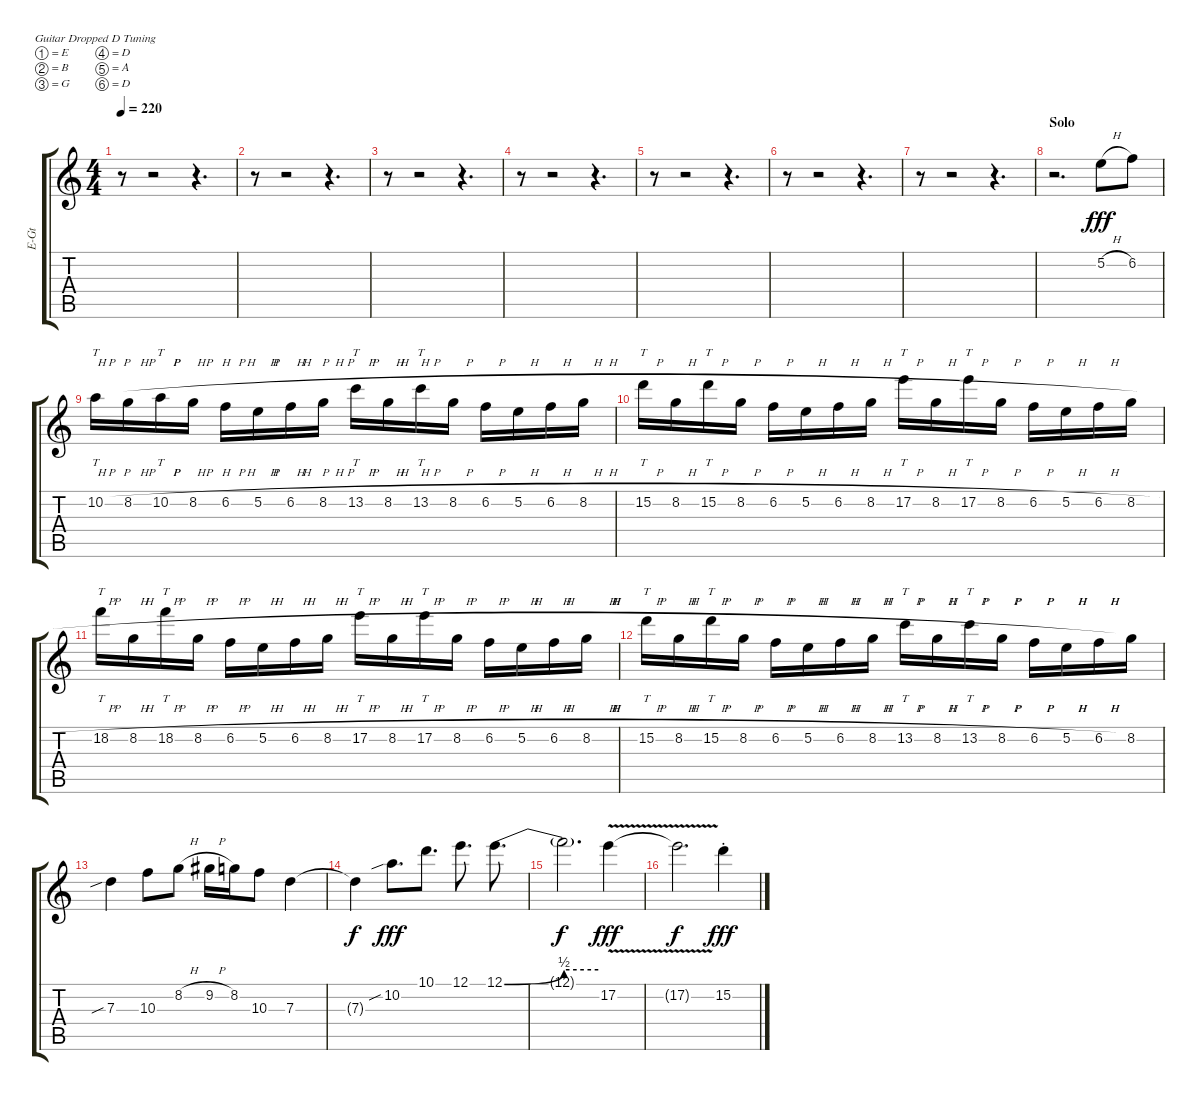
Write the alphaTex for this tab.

\bracketExtendMode groupsimilarinstruments
\otherSystemsTrackNameOrientation horizontal
\track ("Lead guitar" "E-Gt") {instrument overdrivenguitar}
\staff {score tabs}
\tuning (E4 B3 G3 D3 A2 D2)
\ts (4 4)
\tempo 220
\clef g2
\ks c
r.8{dy f beam Down} r.2{beam Down} r.4{d beam Down} |
r.8{beam Down} r.2{beam Down} r.4{d beam Down} |
r.8{beam Down} r.2{beam Down} r.4{d beam Down} |
r.8{beam Down} r.2{beam Down} r.4{d beam Down} |
r.8{beam Down} r.2{beam Down} r.4{d beam Down} |
r.8{beam Down} r.2{beam Down} r.4{d beam Down} |
r.8{beam Down} r.2{beam Down} r.4{d beam Down} |
\section ("" "Solo")
r.2{d instrument overdrivenguitar beam Down} 5.2{h}.8{dy fff beam Down} 6.2.8{beam Down} |
10.2{h}.16{tt beam Down} 8.2{h}.16{beam Down} 10.2{h}.16{tt beam Down} 8.2{h}.16{beam Down} 6.2{h}.16{beam Down} 5.2{h}.16{beam Down} 6.2{h}.16{beam Down} 8.2{h}.16{beam Down} 13.2{h}.16{tt beam Down} 8.2{h}.16{beam Down} 13.2{h}.16{tt beam Down} 8.2{h}.16{beam Down} 6.2{h}.16{beam Down} 5.2{h}.16{beam Down} 6.2{h}.16{beam Down} 8.2{h}.16{beam Down} |
15.2{h}.16{tt beam Down} 8.2{h}.16{beam Down} 15.2{h}.16{tt beam Down} 8.2{h}.16{beam Down} 6.2{h}.16{beam Down} 5.2{h}.16{beam Down} 6.2{h}.16{beam Down} 8.2{h}.16{beam Down} 17.2{h}.16{tt beam Down} 8.2{h}.16{beam Down} 17.2{h}.16{tt beam Down} 8.2{h}.16{beam Down} 6.2{h}.16{beam Down} 5.2{h}.16{beam Down} 6.2{h}.16{beam Down} 8.2{h}.16{beam Down} |
18.2{h}.16{tt beam Down} 8.2{h}.16{beam Down} 18.2{h}.16{tt beam Down} 8.2{h}.16{beam Down} 6.2{h}.16{beam Down} 5.2{h}.16{beam Down} 6.2{h}.16{beam Down} 8.2{h}.16{beam Down} 17.2{h}.16{tt beam Down} 8.2{h}.16{beam Down} 17.2{h}.16{tt beam Down} 8.2{h}.16{beam Down} 6.2{h}.16{beam Down} 5.2{h}.16{beam Down} 6.2{h}.16{beam Down} 8.2{h}.16{beam Down} |
15.2{h}.16{tt beam Down} 8.2{h}.16{beam Down} 15.2{h}.16{tt beam Down} 8.2{h}.16{beam Down} 6.2{h}.16{beam Down} 5.2{h}.16{beam Down} 6.2{h}.16{beam Down} 8.2{h}.16{beam Down} 13.2{h}.16{tt beam Down} 8.2{h}.16{beam Down} 13.2{h}.16{tt beam Down} 8.2{h}.16{beam Down} 6.2{h}.16{beam Down} 5.2{h}.16{beam Down} 6.2{h}.16{beam Down} 8.2.16{beam Down} |
7.3{sib}.4{beam Down} 10.3.8{beam Down} 8.2{h}.8{beam Down} 9.2{h acc #}.16{beam Down} 8.2.16{beam Down} 10.3.8{beam Down} 7.3.4{beam Down} |
7.3{t}.4{dy f beam Down} 10.2{sib}.8{d dy fff beam Down} 10.1.8{d beam Down} 12.1.8{d beam Down} 12.1{be (bend 0 0 60 2)}.8{d beam Down} |
12.1{be (hold 0 2 60 2) t}.2{d dy f beam Down} 17.2{v}.4{dy fff beam Down} |
17.2{v t}.2{d dy f beam Down} 15.2{st}.4{dy fff beam Down}
